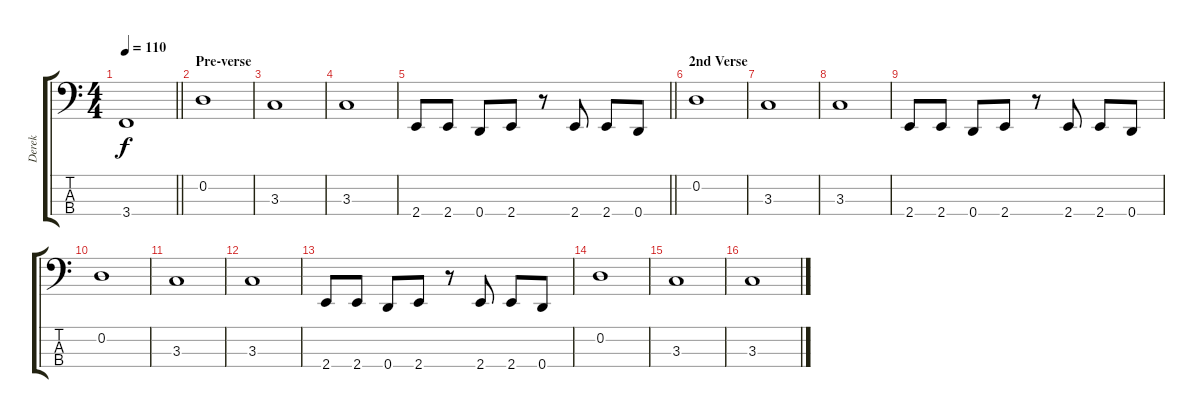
\track ("Derek" "Derek") {instrument electricbassfinger}
\staff {score tabs}
\tuning (G2 D2 A1 D1) {hide}
\ts (4 4)
\tempo 110
\clef f4
\barLineRight lightlight
\ks c
3.4.1{dy f} |
\section ("" "Pre-verse ")
0.2.1 |
3.3.1 |
3.3.1 |
\barLineRight lightlight
2.4.8 2.4.8 0.4.8 2.4.8 r.8 2.4.8 2.4.8 0.4.8 |
\section ("" "2nd Verse")
0.2.1 |
3.3.1 |
3.3.1 |
2.4.8 2.4.8 0.4.8 2.4.8 r.8 2.4.8 2.4.8 0.4.8 |
0.2.1 |
3.3.1 |
3.3.1 |
2.4.8 2.4.8 0.4.8 2.4.8 r.8 2.4.8 2.4.8 0.4.8 |
0.2.1 |
3.3.1 |
3.3.1
